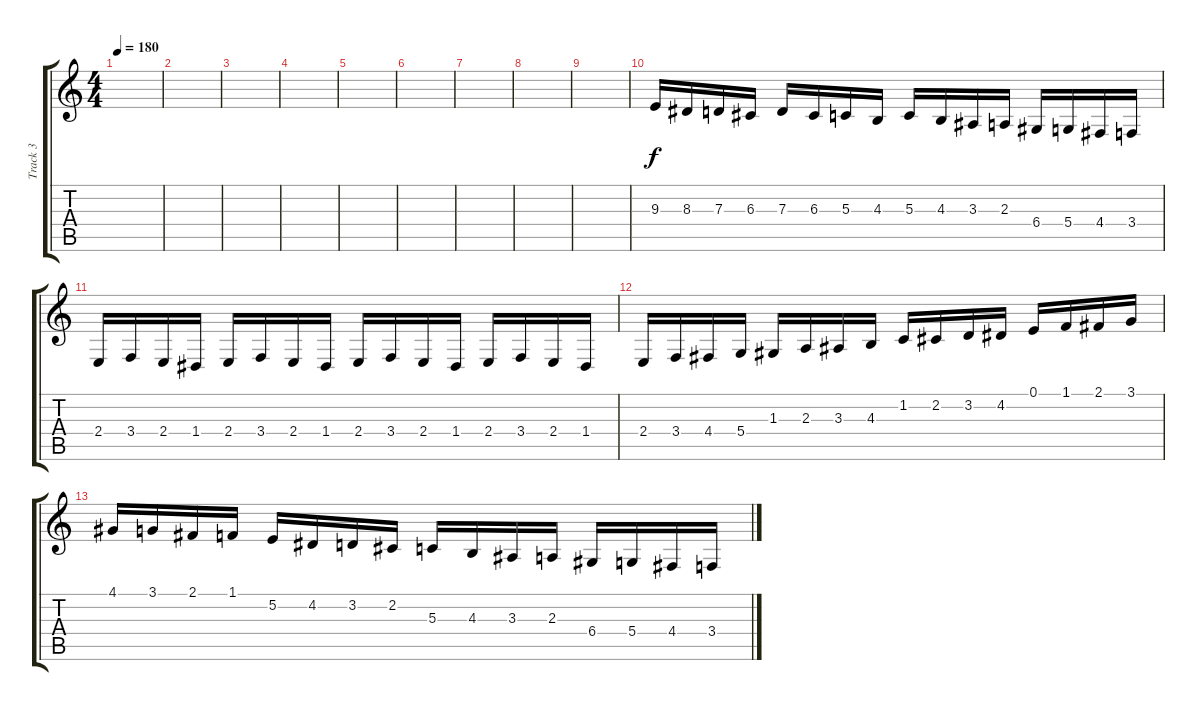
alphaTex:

\track ("Track 3" "Track 3") {instrument acousticgrandpiano}
\staff {score tabs}
\tuning (E4 B3 G3 D3 A2 E2) {hide}
\ts (4 4)
\tempo 180
\clef g2
\ks c
|
|
|
|
|
|
|
|
|
9.3.16 8.3.16 7.3.16 6.3.16 7.3.16 6.3.16 5.3.16 4.3.16 5.3.16 4.3.16 3.3.16 2.3.16 6.4.16 5.4.16 4.4.16 3.4.16 |
2.4.16 3.4.16 2.4.16 1.4.16 2.4.16 3.4.16 2.4.16 1.4.16 2.4.16 3.4.16 2.4.16 1.4.16 2.4.16 3.4.16 2.4.16 1.4.16 |
2.4.16 3.4.16 4.4.16 5.4.16 1.3.16 2.3.16 3.3.16 4.3.16 1.2.16 2.2.16 3.2.16 4.2.16 0.1.16 1.1.16 2.1.16 3.1.16 |
4.1.16 3.1.16 2.1.16 1.1.16 5.2.16 4.2.16 3.2.16 2.2.16 5.3.16 4.3.16 3.3.16 2.3.16 6.4.16 5.4.16 4.4.16 3.4.16
